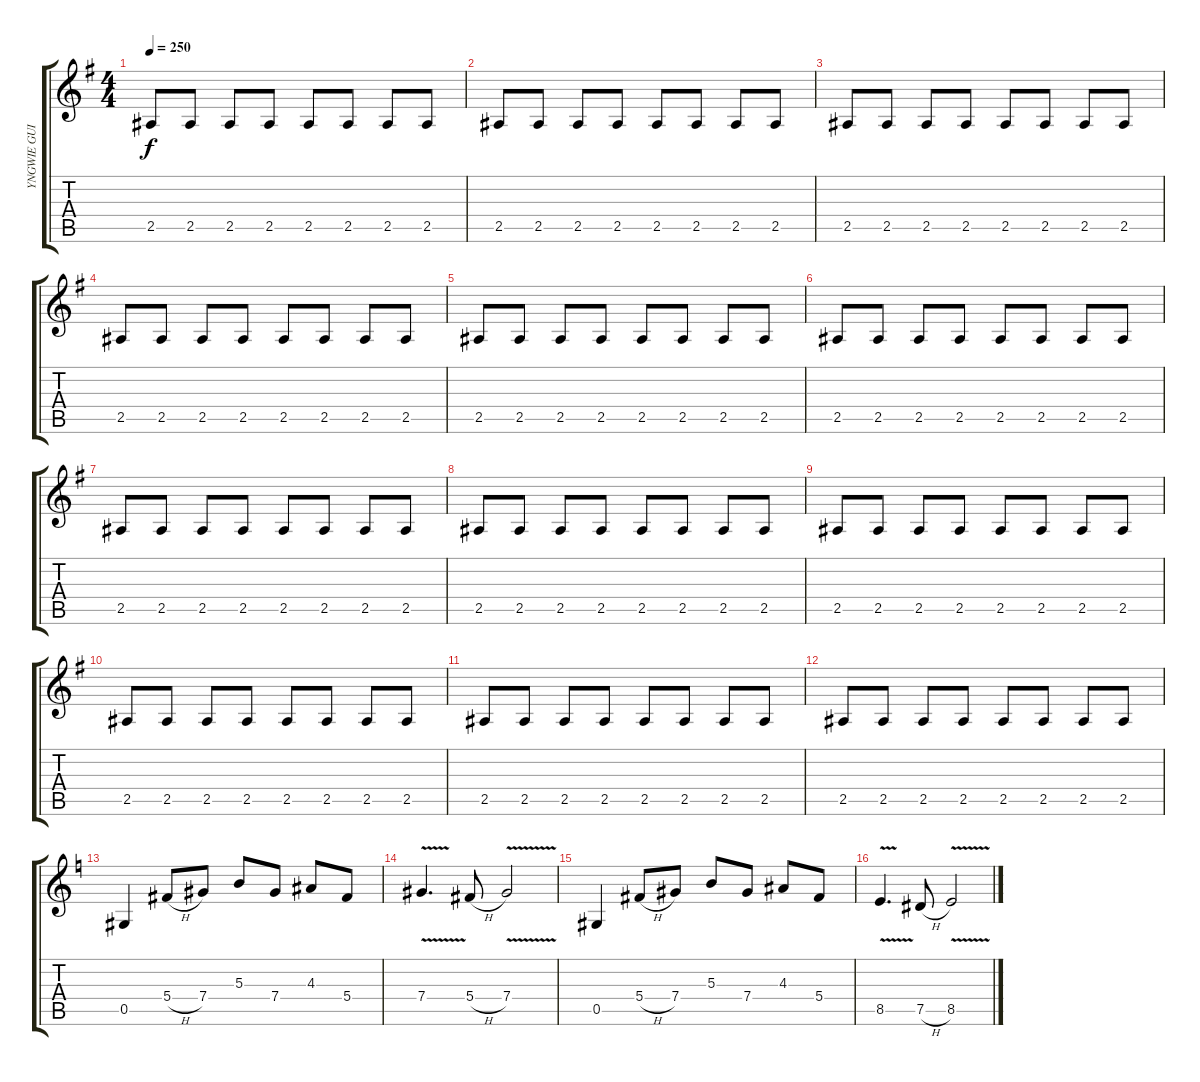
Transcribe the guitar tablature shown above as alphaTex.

\track ("YNGWIE GUITAR 1" "YNGWIE GUI") {instrument overdrivenguitar}
\staff {score tabs}
\tuning (Eb4 Bb3 Gb3 Db3 Ab2 Eb2) {hide}
\ts (4 4)
\tempo 250
\clef g2
\ks eminor
2.5.8{dy f} 2.5.8 2.5.8 2.5.8 2.5.8 2.5.8 2.5.8 2.5.8 |
2.5.8 2.5.8 2.5.8 2.5.8 2.5.8 2.5.8 2.5.8 2.5.8 |
2.5.8 2.5.8 2.5.8 2.5.8 2.5.8 2.5.8 2.5.8 2.5.8 |
2.5.8 2.5.8 2.5.8 2.5.8 2.5.8 2.5.8 2.5.8 2.5.8 |
2.5.8 2.5.8 2.5.8 2.5.8 2.5.8 2.5.8 2.5.8 2.5.8 |
2.5.8 2.5.8 2.5.8 2.5.8 2.5.8 2.5.8 2.5.8 2.5.8 |
2.5.8 2.5.8 2.5.8 2.5.8 2.5.8 2.5.8 2.5.8 2.5.8 |
2.5.8 2.5.8 2.5.8 2.5.8 2.5.8 2.5.8 2.5.8 2.5.8 |
2.5.8 2.5.8 2.5.8 2.5.8 2.5.8 2.5.8 2.5.8 2.5.8 |
2.5.8 2.5.8 2.5.8 2.5.8 2.5.8 2.5.8 2.5.8 2.5.8 |
2.5.8 2.5.8 2.5.8 2.5.8 2.5.8 2.5.8 2.5.8 2.5.8 |
2.5.8 2.5.8 2.5.8 2.5.8 2.5.8 2.5.8 2.5.8 2.5.8 |
\ks aminor
0.5.4 5.4{h}.8 7.4.8 5.3.8 7.4.8 4.3.8 5.4.8 |
7.4{v}.4{d} 5.4{h}.8 7.4{v}.2 |
0.5.4 5.4{h}.8 7.4.8 5.3.8 7.4.8 4.3.8 5.4.8 |
8.5{v}.4{d} 7.5{h}.8 8.5{v}.2
